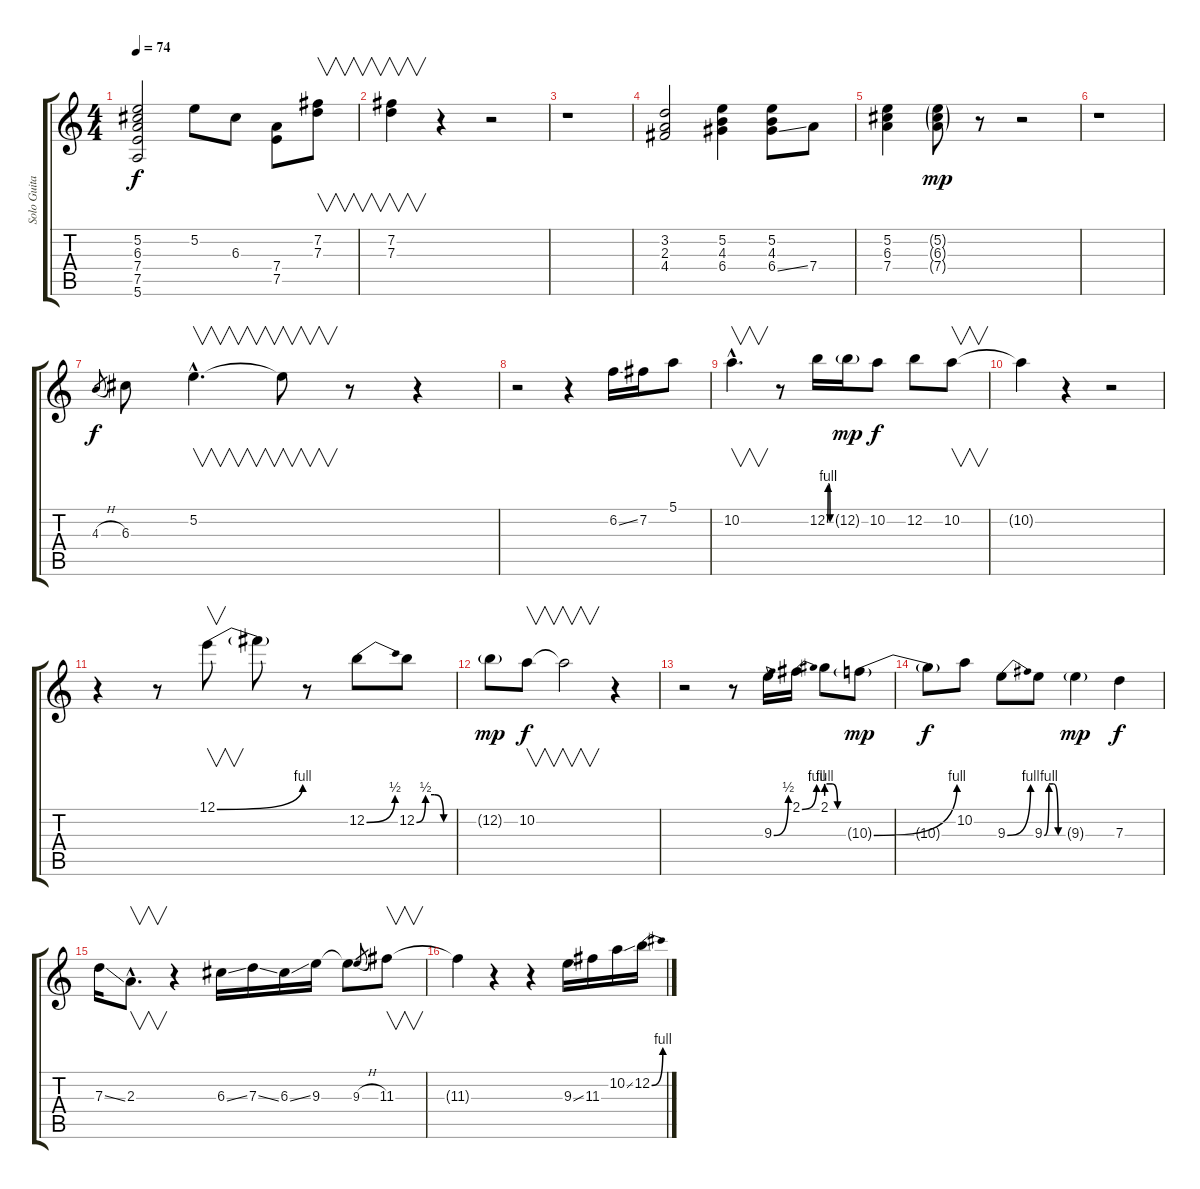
\track ("Solo Guitare" "Solo Guita") {instrument distortionguitar}
\staff {score tabs}
\tuning (E4 B3 G3 D3 A2 E2) {hide}
\ts (4 4)
\tempo 74
\clef g2
\ks c
(5.2 6.3 7.4 7.5 5.6).2{dy f} 5.2.8 6.3.8 (7.4 7.5).8 (7.2 7.3).8{v} |
(7.2 7.3).4{v} r.4 r.2 |
r.1 |
(3.2 2.3 4.4).2 (5.2 4.3 6.4).4 (5.2 4.3 6.4{ss}).8 7.4.8 |
(5.2 6.3 7.4).4 (5.2{g} 6.3{g} 7.4{g}).8{dy mp} r.8 r.2 |
r.1 |
4.3{h}.8{gr dy f} 6.3.8 5.2{hac}.4{v d} 5.2{t}.8{v} r.8 r.4 |
r.2 r.4 6.2{ss}.16 7.2.16 5.1.8 |
10.2{hac}.4{v d} r.8 12.2{be (custom 0 0 15 4 30 4 45 0 60 0)}.16 12.2{g}.16{dy mp} 10.2.8{dy f} 12.2.8 10.2.8{v} |
10.2{t}.4 r.4 r.2 |
r.4 r.8 12.1{be (bend 0 0 60 4)}.8{v} 12.1{t}.8 r.8 12.2{be (bend 0 0 60 2)}.8 12.2{be (custom 0 0 15 2 30 2 45 0 60 0)}.8 |
12.2{g}.8{dy mp} 10.2.8{v dy f} 10.2{t}.2{v} r.4 |
r.2 r.8 9.3{be (bend 0 0 60 2)}.16 2.1{be (bend 0 0 60 4)}.16 2.1{be (custom 0 4 20 4 40 0 60 0)}.8 10.3{be (bend 0 0 60 4) g}.8{dy mp} |
10.3{t}.8{dy f} 10.2.8 9.3{be (bend 0 0 60 4)}.8 9.3{be (custom 0 0 15 4 30 4 45 0 60 0)}.8 9.3{g}.4{dy mp} 7.3.4{dy f} |
7.3{ss}.16 2.3{hac}.8{v d} r.4 6.3{ss}.16 7.3{ss}.16 6.3{ss}.16 9.3.16 9.3{t}.8 9.3{h}.8{gr} 11.3.8{v} |
11.3{t}.4 r.4 r.4 9.3{ss}.16 11.3.16 10.2{ss}.16 12.2{be (bend 0 0 60 4)}.16
